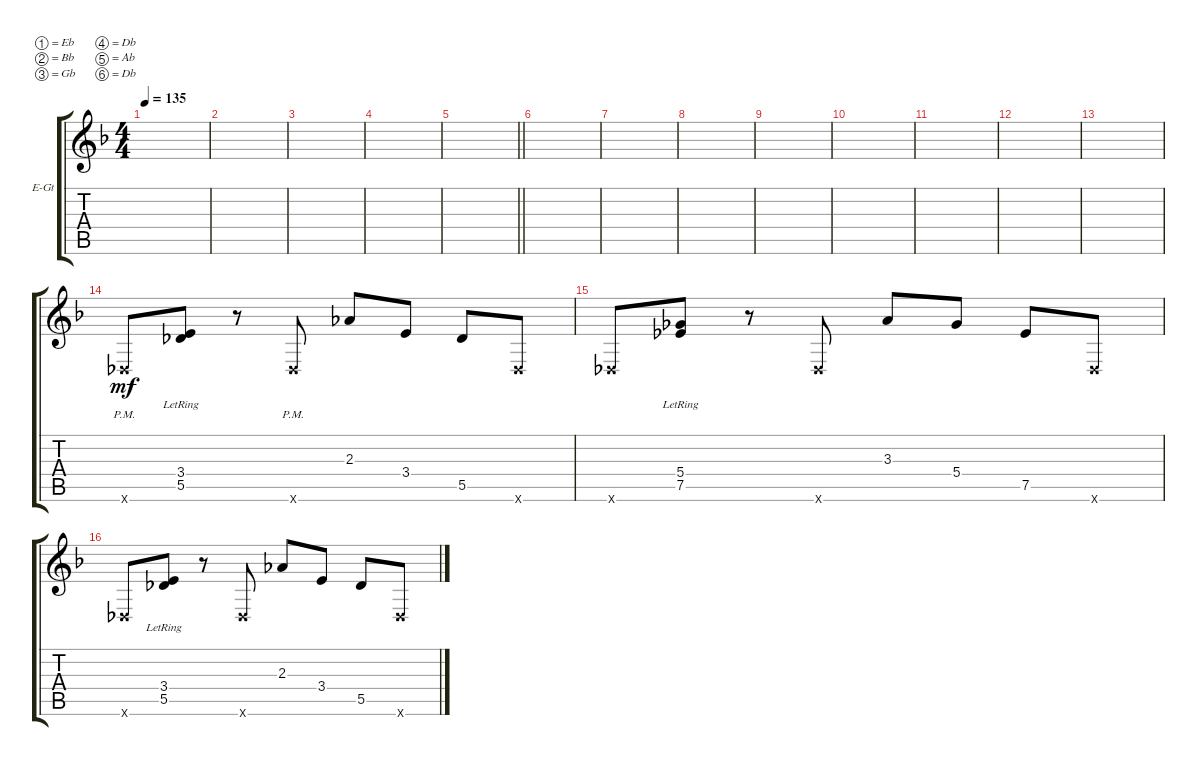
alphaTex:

\bracketExtendMode groupsimilarinstruments
\firstSystemTrackNameOrientation horizontal
\otherSystemsTrackNameOrientation horizontal
\track ("Соло гитара" "E-Gt") {instrument distortionguitar}
\staff {score tabs}
\tuning (Eb4 Bb3 Gb3 Db3 Ab2 Db2)
\ts (4 4)
\tempo 135
\clef g2
\scale
0.333333
\ks dminor
|
\scale
0.333333 |
\scale
0.333333 |
\scale
0.333333 |
\scale
0.333333
\barLineRight lightlight
|
\scale
0.333333 |
\scale
0.333333 |
\scale
0.333333 |
\scale
0.333333 |
\scale
0.333333 |
\scale
0.333333 |
\scale
0.333333 |
\scale
0.333333 |
\scale
0.333333 0.6{pm x}.8{dy mf} (5.5{lr} 3.4{lr}).8 r.8 0.6{pm x}.8 2.3.8 3.4.8 5.5.8 0.6{x}.8 |
\scale
0.333333 0.6{x}.8 (7.5{lr} 5.4{lr}).8 r.8 0.6{x}.8 3.3.8 5.4.8 7.5.8 0.6{x}.8 |
0.6{x}.8 (5.5{lr} 3.4{lr}).8 r.8 0.6{x}.8 2.3.8 3.4.8 5.5.8 0.6{x}.8
